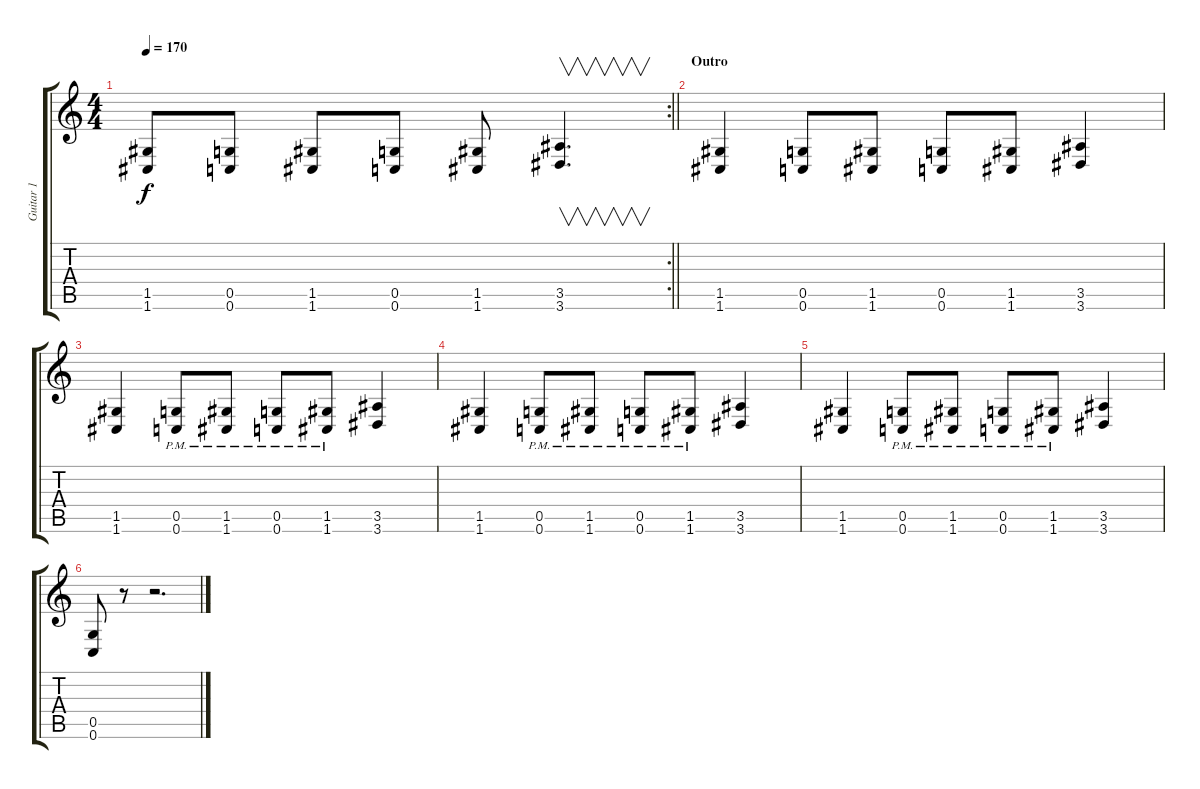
\track ("Guitar 1" "Guitar 1") {instrument distortionguitar}
\staff {score tabs}
\tuning (D4 A3 F3 C3 G2 C2) {hide}
\rc 2
\ts (4 4)
\tempo 170
\clef g2
\barLineRight lightlight
\ks c
(1.5{t} 1.6{t}).8{dy f} (0.5 0.6).8 (1.5 1.6).8 (0.5 0.6).8 (1.5 1.6).8 (3.5 3.6).4{v d} |
\section ("" "Outro")
(1.5 1.6).4 (0.5 0.6).8 (1.5 1.6).8 (0.5 0.6).8 (1.5 1.6).8 (3.5 3.6).4 |
(1.5 1.6).4 (0.5{pm} 0.6{pm}).8 (1.5{pm} 1.6{pm}).8 (0.5{pm} 0.6{pm}).8 (1.5{pm} 1.6{pm}).8 (3.5 3.6).4 |
(1.5 1.6).4 (0.5{pm} 0.6{pm}).8 (1.5{pm} 1.6{pm}).8 (0.5{pm} 0.6{pm}).8 (1.5{pm} 1.6{pm}).8 (3.5 3.6).4 |
(1.5 1.6).4 (0.5{pm} 0.6{pm}).8 (1.5{pm} 1.6{pm}).8 (0.5{pm} 0.6{pm}).8 (1.5{pm} 1.6{pm}).8 (3.5 3.6).4 |
(0.5 0.6).8 r.8 r.2{d}
